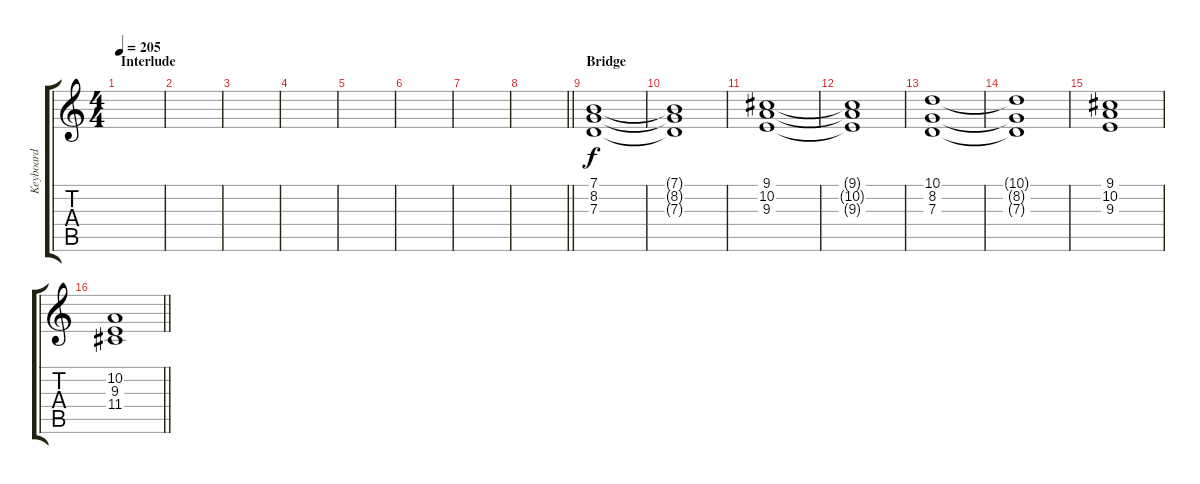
\track ("Keyboard" "Keyboard") {instrument stringensemble1}
\staff {score tabs}
\tuning (E4 B3 G3 D3 A2 E2) {hide}
\ts (4 4)
\section ("" "Interlude")
\tempo 205
\clef g2
\ks c
|
|
|
|
|
|
|
\barLineRight lightlight
|
\section ("" "Bridge")
(7.1 8.2 7.3).1 |
(7.1{t} 8.2{t} 7.3{t}).1 |
(9.1 10.2 9.3).1 |
(9.1{t} 10.2{t} 9.3{t}).1 |
(10.1 8.2 7.3).1 |
(10.1{t} 8.2{t} 7.3{t}).1 |
(9.1 10.2 9.3).1 |
\barLineRight lightlight
(10.2 9.3 11.4).1
